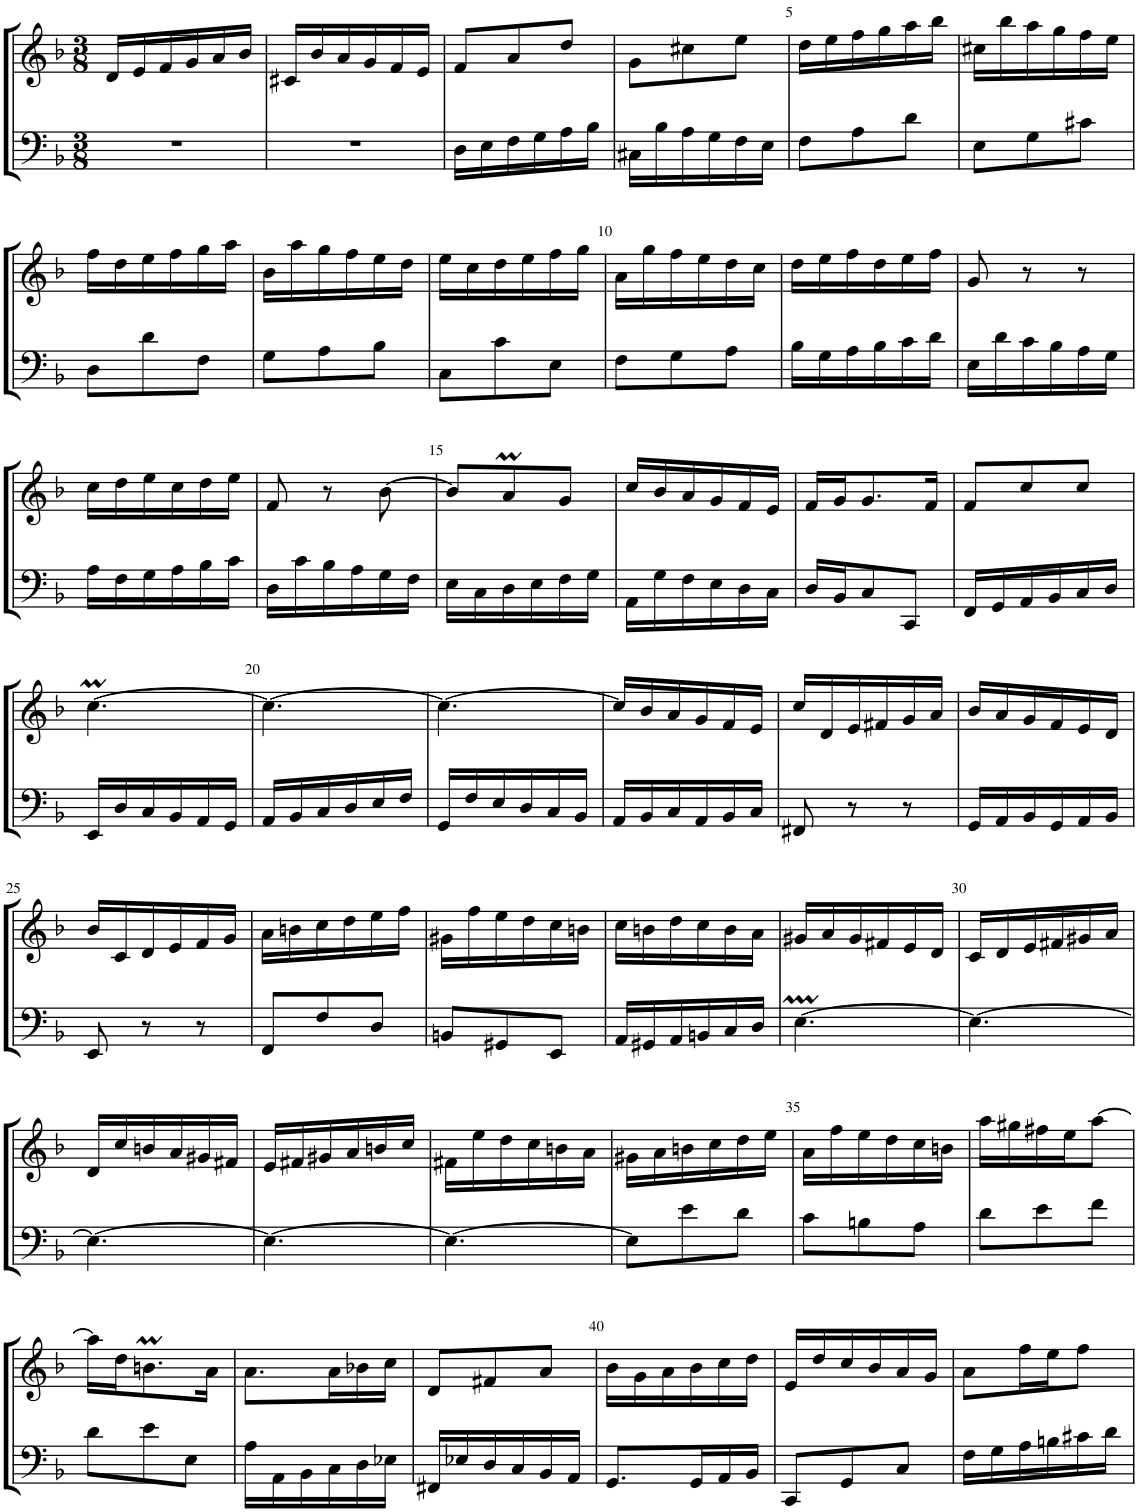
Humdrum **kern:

**kern	**kern
*part2	*part1
*staff2	*staff1
*I"Midi_2	*I"Midi_2
*clefF4	*clefG2
*k[b-]	*k[b-]
*F:	*F:
*M3/8	*M3/8
=1	=1
4.r	16d/LL
.	16e/
.	16f/
.	16g/
.	16a/
.	16b-/JJ
=2	=2
4.r	16c#X/LL
.	16b-/
.	16a/
.	16g/
.	16f/
.	16e/JJ
=3	=3
16D\LL	8f/L
16E\	.
16F\	8a/
16G\	.
16A\	8dd/J
16B-\JJ	.
=4	=4
16C#X\LL	8g\L
16B-\	.
16A\	8cc#X\
16G\	.
16F\	8ee\J
16E\JJ	.
=5	=5
8F\L	16dd\LL
.	16ee\
8A\	16ff\
.	16gg\
8d\J	16aa\
.	16bb-\JJ
=6	=6
8E\L	16cc#X\LL
.	16bb-\
8G\	16aa\
.	16gg\
8c#X\J	16ff\
.	16ee\JJ
!!LO:LB:g=z
=7	=7
8D\L	16ff\LL
.	16dd\
8d\	16ee\
.	16ff\
8F\J	16gg\
.	16aa\JJ
=8	=8
8G\L	16b-\LL
.	16aa\
8A\	16gg\
.	16ff\
8B-\J	16ee\
.	16dd\JJ
=9	=9
8C\L	16ee\LL
.	16cc\
8c\	16dd\
.	16ee\
8E\J	16ff\
.	16gg\JJ
=10	=10
8F\L	16a\LL
.	16gg\
8G\	16ff\
.	16ee\
8A\J	16dd\
.	16cc\JJ
=11	=11
16B-\LL	16dd\LL
16G\	16ee\
16A\	16ff\
16B-\	16dd\
16c\	16ee\
16d\JJ	16ff\JJ
=12	=12
16E\LL	8g/
16d\	.
16c\	8r
16B-\	.
16A\	8r
16G\JJ	.
!!LO:LB:g=z
=13	=13
16A\LL	16cc\LL
16F\	16dd\
16G\	16ee\
16A\	16cc\
16B-\	16dd\
16c\JJ	16ee\JJ
=14	=14
16D\LL	8f/
16c\	.
16B-\	8r
16A\	.
16G\	[8b-\
16F\JJ	.
=15	=15
16E\LL	8b-/L]
16C\	.
16D\	8am/
16E\	.
16F\	8g/J
16G\JJ	.
=16	=16
16AA\LL	16cc/LL
16G\	16b-/
16F\	16a/
16E\	16g/
16D\	16f/
16C\JJ	16e/JJ
=17	=17
16D/LL	16f/LL
16BB-/J	16g/J
8C/	8.g/
8CC/J	.
.	16f/Jk
=18	=18
16FF/LL	8f/L
16GG/	.
16AA/	8cc/
16BB-/	.
16C/	8cc/J
16D/JJ	.
!!LO:LB:g=z
=19	=19
16EE/LL	[4.ccM\
16D/	.
16C/	.
16BB-/	.
16AA/	.
16GG/JJ	.
=20	=20
16AA/LL	4.cc\_
16BB-/	.
16C/	.
16D/	.
16E/	.
16F/JJ	.
=21	=21
16GG/LL	4.cc\_
16F/	.
16E/	.
16D/	.
16C/	.
16BB-/JJ	.
=22	=22
16AA/LL	16cc/LL]
16BB-/	16b-/
16C/	16a/
16AA/	16g/
16BB-/	16f/
16C/JJ	16e/JJ
=23	=23
8FF#X/	16cc/LL
.	16d/
8r	16e/
.	16f#X/
8r	16g/
.	16a/JJ
=24	=24
16GG/LL	16b-/LL
16AA/	16a/
16BB-/	16g/
16GG/	16f/
16AA/	16e/
16BB-/JJ	16d/JJ
!!LO:LB:g=z
=25	=25
8EE/	16b-/LL
.	16c/
8r	16d/
.	16e/
8r	16f/
.	16g/JJ
=26	=26
8FF/L	16a\LL
.	16bn\
8F/	16cc\
.	16dd\
8D/J	16ee\
.	16ff\JJ
=27	=27
8BBn/L	16g#X\LL
.	16ff\
8GG#X/	16ee\
.	16dd\
8EE/J	16cc\
.	16bn\JJ
=28	=28
16AA/LL	16cc\LL
16GG#X/	16bn\
16AA/	16dd\
16BBn/	16cc\
16C/	16b\
16D/JJ	16a\JJ
=29	=29
[4.Em\	16g#X/LL
.	16a/
.	16g#/
.	16f#X/
.	16e/
.	16d/JJ
=30	=30
4.E\_	16c/LL
.	16d/
.	16e/
.	16f#X/
.	16g#X/
.	16a/JJ
!!LO:LB:g=z
=31	=31
4.E\_	16d/LL
.	16cc/
.	16bn/
.	16a/
.	16g#X/
.	16f#X/JJ
=32	=32
4.E\_	16e/LL
.	16f#X/
.	16g#X/
.	16a/
.	16bn/
.	16cc/JJ
=33	=33
4.E\_	16f#X\LL
.	16ee\
.	16dd\
.	16cc\
.	16bn\
.	16a\JJ
=34	=34
8E\L]	16g#X\LL
.	16a\
8e\	16bn\
.	16cc\
8d\J	16dd\
.	16ee\JJ
=35	=35
8c\L	16a\LL
.	16ff\
8Bn\	16ee\
.	16dd\
8A\J	16cc\
.	16bn\JJ
=36	=36
8d\L	16aa\LL
.	16gg#X\
8e\	16ff#X\
.	16ee\J
8f\J	[8aa\J
!!LO:LB:g=z
=37	=37
8d\L	16aa\LL]
.	16dd\J
8e\	8.bnm\
8E\J	.
.	16a\Jk
=38	=38
16A\LL	8.a\L
16AA\	.
16BB-\	.
16C\	16a\L
16D\	16b-X\
16E-X\JJ	16cc\JJ
=39	=39
16FF#X/LL	8d/L
16E-X/	.
16D/	8f#X/
16C/	.
16BB-/	8a/J
16AA/JJ	.
=40	=40
8.GG/L	16b-\LL
.	16g\
.	16a\
16GG/L	16b-\
16AA/	16cc\
16BB-/JJ	16dd\JJ
=41	=41
8CC/L	16e/LL
.	16dd/
8GG/	16cc/
.	16b-/
8C/J	16a/
.	16g/JJ
=42	=42
16F\LL	8a\L
16G\	.
16A\	16ff\L
16Bn\	16ee\J
16c#X\	8ff\J
16d\JJ	.
=	=
*-	*-
